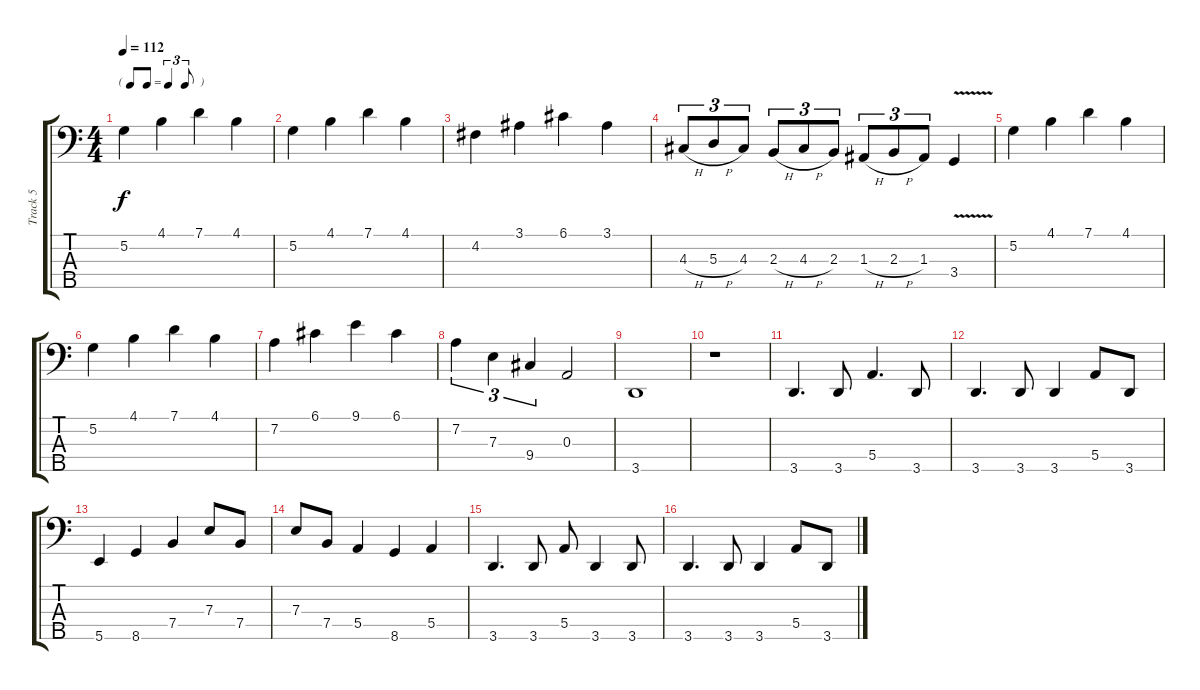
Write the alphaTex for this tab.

\track ("Track 5" "Track 5") {instrument electricbassfinger}
\staff {score tabs}
\tuning (G2 D2 A1 E1 B0) {hide}
\ts (4 4)
\tf triplet8th
\tempo 112
\clef f4
\ks c
5.2.4{dy f} 4.1.4 7.1.4 4.1.4 |
5.2.4 4.1.4 7.1.4 4.1.4 |
4.2.4 3.1.4 6.1.4 3.1.4 |
4.3{h}.8{tu (3 2)} 5.3{h}.8{tu (3 2)} 4.3.8{tu (3 2)} 2.3{h}.8{tu (3 2)} 4.3{h}.8{tu (3 2)} 2.3.8{tu (3 2)} 1.3{h}.8{tu (3 2)} 2.3{h}.8{tu (3 2)} 1.3.8{tu (3 2)} 3.4{v}.4 |
5.2.4 4.1.4 7.1.4 4.1.4 |
5.2.4 4.1.4 7.1.4 4.1.4 |
7.2.4 6.1.4 9.1.4 6.1.4 |
7.2.4{tu (3 2)} 7.3.4{tu (3 2)} 9.4.4{tu (3 2)} 0.3.2 |
3.5.1 |
r.1 |
3.5.4{d} 3.5.8 5.4.4{d} 3.5.8 |
3.5.4{d} 3.5.8 3.5.4 5.4.8 3.5.8 |
5.5.4 8.5.4 7.4.4 7.3.8 7.4.8 |
7.3.8 7.4.8 5.4.4 8.5.4 5.4.4 |
3.5.4{d} 3.5.8 5.4.8 3.5.4 3.5.8 |
3.5.4{d} 3.5.8 3.5.4 5.4.8 3.5.8
